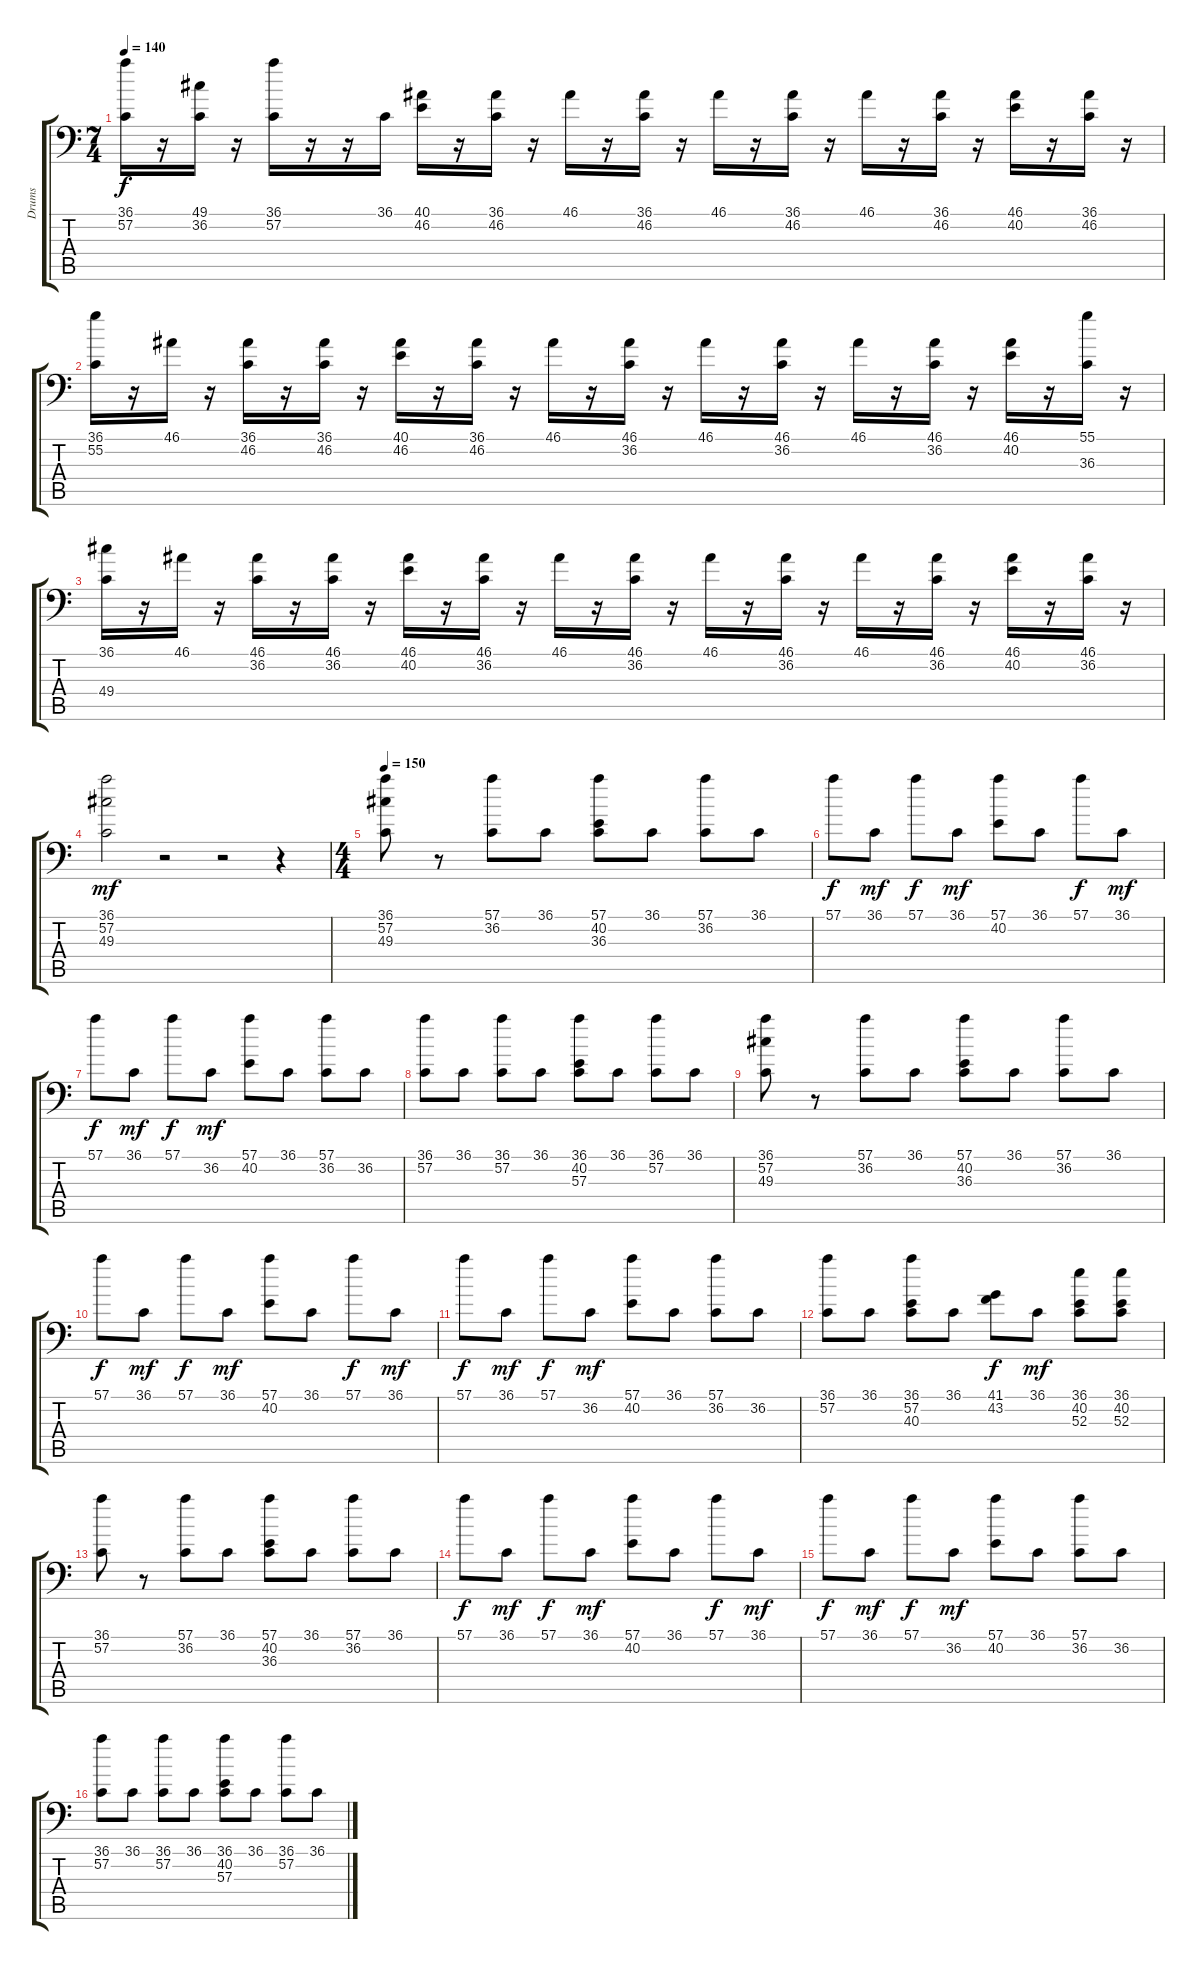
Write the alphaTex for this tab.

\track ("Drums" "Drums") {instrument acousticgrandpiano}
\staff {score tabs}
\tuning (C-1 C-1 C-1 C-1 C-1 C-1) {hide}
\ts (7 4)
\tempo 140
\clef f4
\ks c
(36.1 57.2).16{dy f} r.16 (49.1 36.2).16 r.16 (36.1 57.2).16 r.16 r.16 36.1.16 (40.1 46.2).16 r.16 (36.1 46.2).16 r.16 46.1.16 r.16 (36.1 46.2).16 r.16 46.1.16 r.16 (36.1 46.2).16 r.16 46.1.16 r.16 (36.1 46.2).16 r.16 (46.1 40.2).16 r.16 (36.1 46.2).16 r.16 |
(36.1 55.2).16 r.16 46.1.16 r.16 (36.1 46.2).16 r.16 (36.1 46.2).16 r.16 (40.1 46.2).16 r.16 (36.1 46.2).16 r.16 46.1.16 r.16 (46.1 36.2).16 r.16 46.1.16 r.16 (46.1 36.2).16 r.16 46.1.16 r.16 (46.1 36.2).16 r.16 (46.1 40.2).16 r.16 (55.1 36.3).16 r.16 |
(36.1 49.4).16 r.16 46.1.16 r.16 (46.1 36.2).16 r.16 (46.1 36.2).16 r.16 (46.1 40.2).16 r.16 (46.1 36.2).16 r.16 46.1.16 r.16 (46.1 36.2).16 r.16 46.1.16 r.16 (46.1 36.2).16 r.16 46.1.16 r.16 (46.1 36.2).16 r.16 (46.1 40.2).16 r.16 (46.1 36.2).16 r.16 |
(36.1 57.2 49.3).2{dy mf} r.2 r.2 r.4 |
\ts (4 4)
\tempo 150
(36.1 57.2 49.3).8 r.8 (57.1 36.2).8 36.1.8 (57.1 40.2 36.3).8 36.1.8 (57.1 36.2).8 36.1.8 |
57.1.8{dy f} 36.1.8{dy mf} 57.1.8{dy f} 36.1.8{dy mf} (57.1 40.2).8 36.1.8 57.1.8{dy f} 36.1.8{dy mf} |
57.1.8{dy f} 36.1.8{dy mf} 57.1.8{dy f} 36.2.8{dy mf} (57.1 40.2).8 36.1.8 (57.1 36.2).8 36.2.8 |
(36.1 57.2).8 36.1.8 (36.1 57.2).8 36.1.8 (36.1 40.2 57.3).8 36.1.8 (36.1 57.2).8 36.1.8 |
(36.1 57.2 49.3).8 r.8 (57.1 36.2).8 36.1.8 (57.1 40.2 36.3).8 36.1.8 (57.1 36.2).8 36.1.8 |
57.1.8{dy f} 36.1.8{dy mf} 57.1.8{dy f} 36.1.8{dy mf} (57.1 40.2).8 36.1.8 57.1.8{dy f} 36.1.8{dy mf} |
57.1.8{dy f} 36.1.8{dy mf} 57.1.8{dy f} 36.2.8{dy mf} (57.1 40.2).8 36.1.8 (57.1 36.2).8 36.2.8 |
(36.1 57.2).8 36.1.8 (36.1 57.2 40.3).8 36.1.8 (41.1 43.2).8{dy f} 36.1.8{dy mf} (36.1 40.2 52.3).8 (36.1 40.2 52.3).8 |
(36.1 57.2).8 r.8 (57.1 36.2).8 36.1.8 (57.1 40.2 36.3).8 36.1.8 (57.1 36.2).8 36.1.8 |
57.1.8{dy f} 36.1.8{dy mf} 57.1.8{dy f} 36.1.8{dy mf} (57.1 40.2).8 36.1.8 57.1.8{dy f} 36.1.8{dy mf} |
57.1.8{dy f} 36.1.8{dy mf} 57.1.8{dy f} 36.2.8{dy mf} (57.1 40.2).8 36.1.8 (57.1 36.2).8 36.2.8 |
(36.1 57.2).8 36.1.8 (36.1 57.2).8 36.1.8 (36.1 40.2 57.3).8 36.1.8 (36.1 57.2).8 36.1.8
